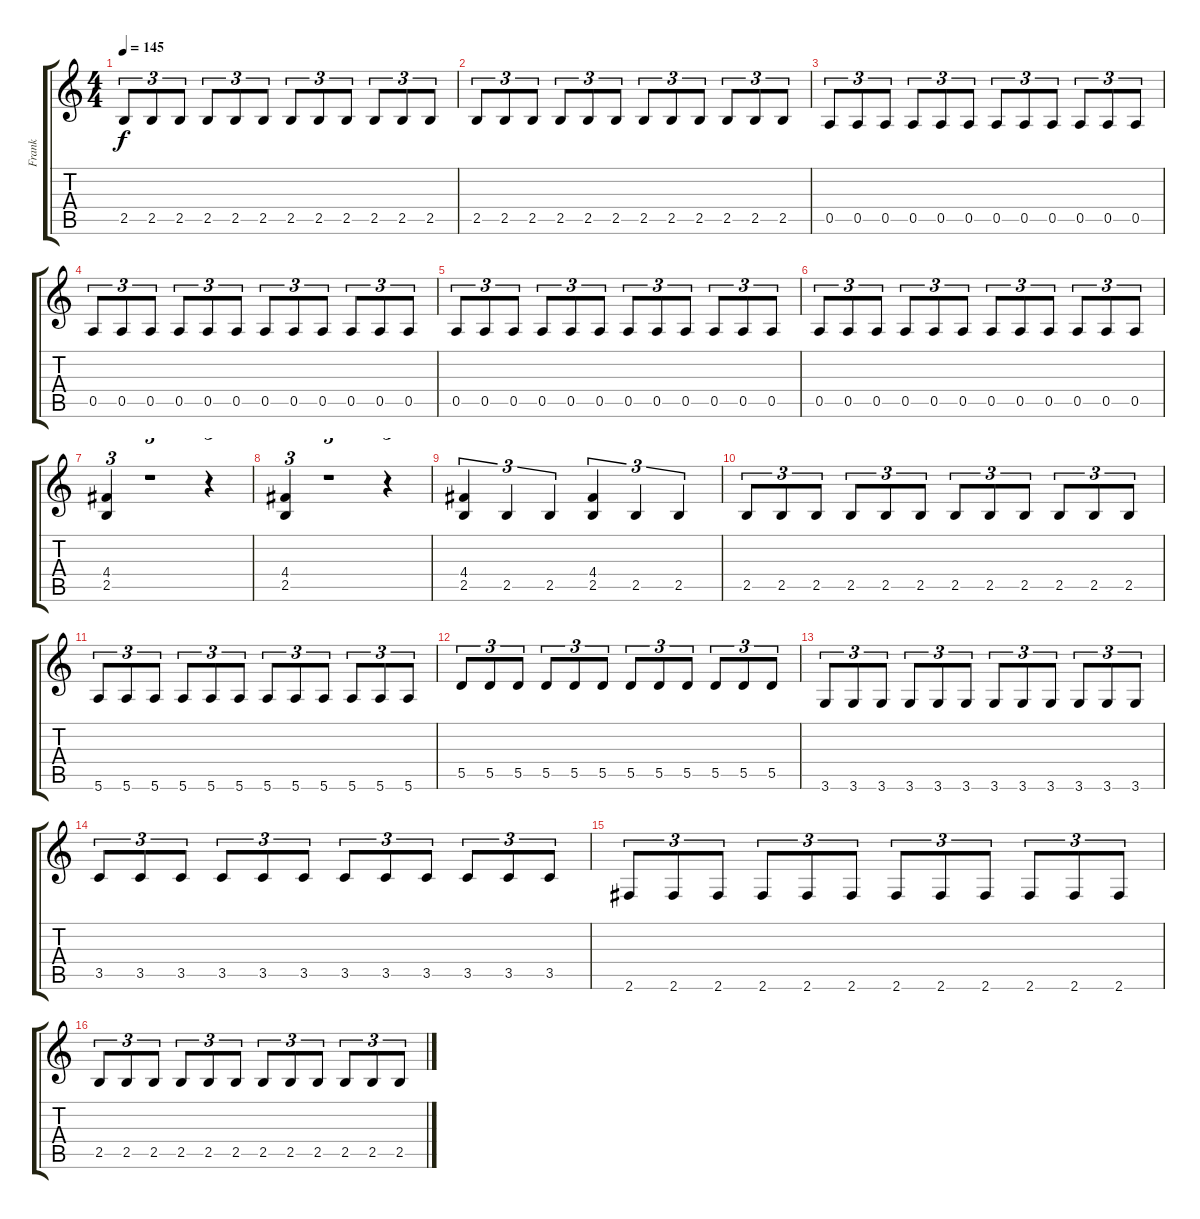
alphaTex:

\track ("Frank" "Frank") {instrument distortionguitar}
\staff {score tabs}
\tuning (E4 B3 G3 D3 A2 E2) {hide}
\ts (4 4)
\tempo 145
\clef g2
\ks c
2.5.8{tu (3 2) dy f} 2.5.8{tu (3 2)} 2.5.8{tu (3 2)} 2.5.8{tu (3 2)} 2.5.8{tu (3 2)} 2.5.8{tu (3 2)} 2.5.8{tu (3 2)} 2.5.8{tu (3 2)} 2.5.8{tu (3 2)} 2.5.8{tu (3 2)} 2.5.8{tu (3 2)} 2.5.8{tu (3 2)} |
2.5.8{tu (3 2)} 2.5.8{tu (3 2)} 2.5.8{tu (3 2)} 2.5.8{tu (3 2)} 2.5.8{tu (3 2)} 2.5.8{tu (3 2)} 2.5.8{tu (3 2)} 2.5.8{tu (3 2)} 2.5.8{tu (3 2)} 2.5.8{tu (3 2)} 2.5.8{tu (3 2)} 2.5.8{tu (3 2)} |
0.5.8{tu (3 2)} 0.5.8{tu (3 2)} 0.5.8{tu (3 2)} 0.5.8{tu (3 2)} 0.5.8{tu (3 2)} 0.5.8{tu (3 2)} 0.5.8{tu (3 2)} 0.5.8{tu (3 2)} 0.5.8{tu (3 2)} 0.5.8{tu (3 2)} 0.5.8{tu (3 2)} 0.5.8{tu (3 2)} |
0.5.8{tu (3 2)} 0.5.8{tu (3 2)} 0.5.8{tu (3 2)} 0.5.8{tu (3 2)} 0.5.8{tu (3 2)} 0.5.8{tu (3 2)} 0.5.8{tu (3 2)} 0.5.8{tu (3 2)} 0.5.8{tu (3 2)} 0.5.8{tu (3 2)} 0.5.8{tu (3 2)} 0.5.8{tu (3 2)} |
0.5.8{tu (3 2)} 0.5.8{tu (3 2)} 0.5.8{tu (3 2)} 0.5.8{tu (3 2)} 0.5.8{tu (3 2)} 0.5.8{tu (3 2)} 0.5.8{tu (3 2)} 0.5.8{tu (3 2)} 0.5.8{tu (3 2)} 0.5.8{tu (3 2)} 0.5.8{tu (3 2)} 0.5.8{tu (3 2)} |
0.5.8{tu (3 2)} 0.5.8{tu (3 2)} 0.5.8{tu (3 2)} 0.5.8{tu (3 2)} 0.5.8{tu (3 2)} 0.5.8{tu (3 2)} 0.5.8{tu (3 2)} 0.5.8{tu (3 2)} 0.5.8{tu (3 2)} 0.5.8{tu (3 2)} 0.5.8{tu (3 2)} 0.5.8{tu (3 2)} |
(4.4 2.5).4{tu (3 2)} r.1{tu (3 2)} r.4{tu (3 2)} |
(4.4 2.5).4{tu (3 2)} r.1{tu (3 2)} r.4{tu (3 2)} |
(4.4 2.5).4{tu (3 2)} 2.5.4{tu (3 2)} 2.5.4{tu (3 2)} (4.4 2.5).4{tu (3 2)} 2.5.4{tu (3 2)} 2.5.4{tu (3 2)} |
2.5.8{tu (3 2)} 2.5.8{tu (3 2)} 2.5.8{tu (3 2)} 2.5.8{tu (3 2)} 2.5.8{tu (3 2)} 2.5.8{tu (3 2)} 2.5.8{tu (3 2)} 2.5.8{tu (3 2)} 2.5.8{tu (3 2)} 2.5.8{tu (3 2)} 2.5.8{tu (3 2)} 2.5.8{tu (3 2)} |
5.6.8{tu (3 2)} 5.6.8{tu (3 2)} 5.6.8{tu (3 2)} 5.6.8{tu (3 2)} 5.6.8{tu (3 2)} 5.6.8{tu (3 2)} 5.6.8{tu (3 2)} 5.6.8{tu (3 2)} 5.6.8{tu (3 2)} 5.6.8{tu (3 2)} 5.6.8{tu (3 2)} 5.6.8{tu (3 2)} |
5.5.8{tu (3 2)} 5.5.8{tu (3 2)} 5.5.8{tu (3 2)} 5.5.8{tu (3 2)} 5.5.8{tu (3 2)} 5.5.8{tu (3 2)} 5.5.8{tu (3 2)} 5.5.8{tu (3 2)} 5.5.8{tu (3 2)} 5.5.8{tu (3 2)} 5.5.8{tu (3 2)} 5.5.8{tu (3 2)} |
3.6.8{tu (3 2)} 3.6.8{tu (3 2)} 3.6.8{tu (3 2)} 3.6.8{tu (3 2)} 3.6.8{tu (3 2)} 3.6.8{tu (3 2)} 3.6.8{tu (3 2)} 3.6.8{tu (3 2)} 3.6.8{tu (3 2)} 3.6.8{tu (3 2)} 3.6.8{tu (3 2)} 3.6.8{tu (3 2)} |
3.5.8{tu (3 2)} 3.5.8{tu (3 2)} 3.5.8{tu (3 2)} 3.5.8{tu (3 2)} 3.5.8{tu (3 2)} 3.5.8{tu (3 2)} 3.5.8{tu (3 2)} 3.5.8{tu (3 2)} 3.5.8{tu (3 2)} 3.5.8{tu (3 2)} 3.5.8{tu (3 2)} 3.5.8{tu (3 2)} |
2.6.8{tu (3 2)} 2.6.8{tu (3 2)} 2.6.8{tu (3 2)} 2.6.8{tu (3 2)} 2.6.8{tu (3 2)} 2.6.8{tu (3 2)} 2.6.8{tu (3 2)} 2.6.8{tu (3 2)} 2.6.8{tu (3 2)} 2.6.8{tu (3 2)} 2.6.8{tu (3 2)} 2.6.8{tu (3 2)} |
2.5.8{tu (3 2)} 2.5.8{tu (3 2)} 2.5.8{tu (3 2)} 2.5.8{tu (3 2)} 2.5.8{tu (3 2)} 2.5.8{tu (3 2)} 2.5.8{tu (3 2)} 2.5.8{tu (3 2)} 2.5.8{tu (3 2)} 2.5.8{tu (3 2)} 2.5.8{tu (3 2)} 2.5.8{tu (3 2)}
